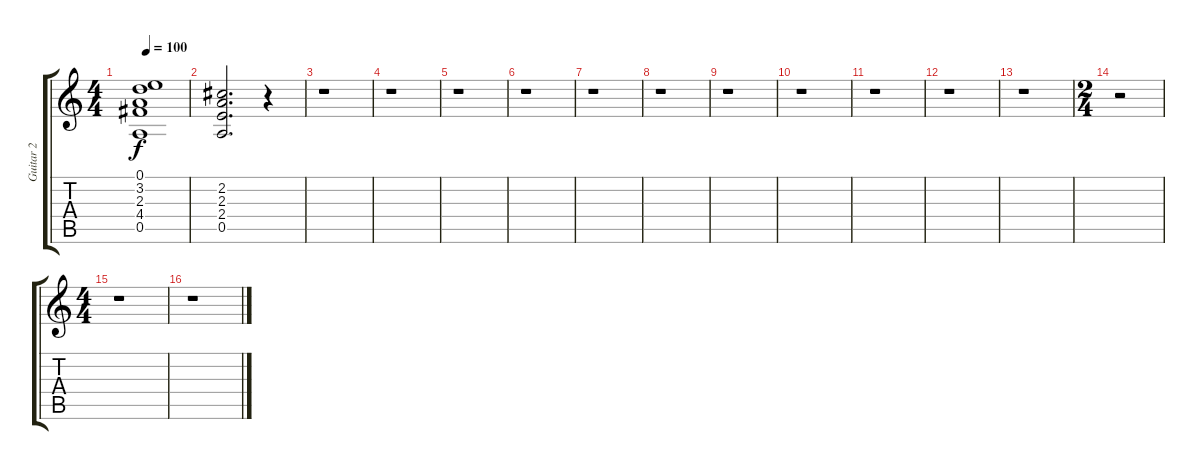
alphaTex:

\track ("Guitar 2" "Guitar 2") {instrument distortionguitar}
\staff {score tabs}
\tuning (E4 B3 G3 D3 A2 E2) {hide}
\ts (4 4)
\tempo 100
\clef g2
\ks c
(0.1 3.2 2.3 4.4 0.5).1{dy f} |
(2.2 2.3 2.4 0.5).2{d} r.4 |
r.1 |
r.1 |
r.1 |
r.1 |
r.1 |
r.1 |
r.1 |
r.1 |
r.1 |
r.1 |
r.1 |
\ts (2 4)
r.2 |
\ts (4 4)
r.1 |
r.1
